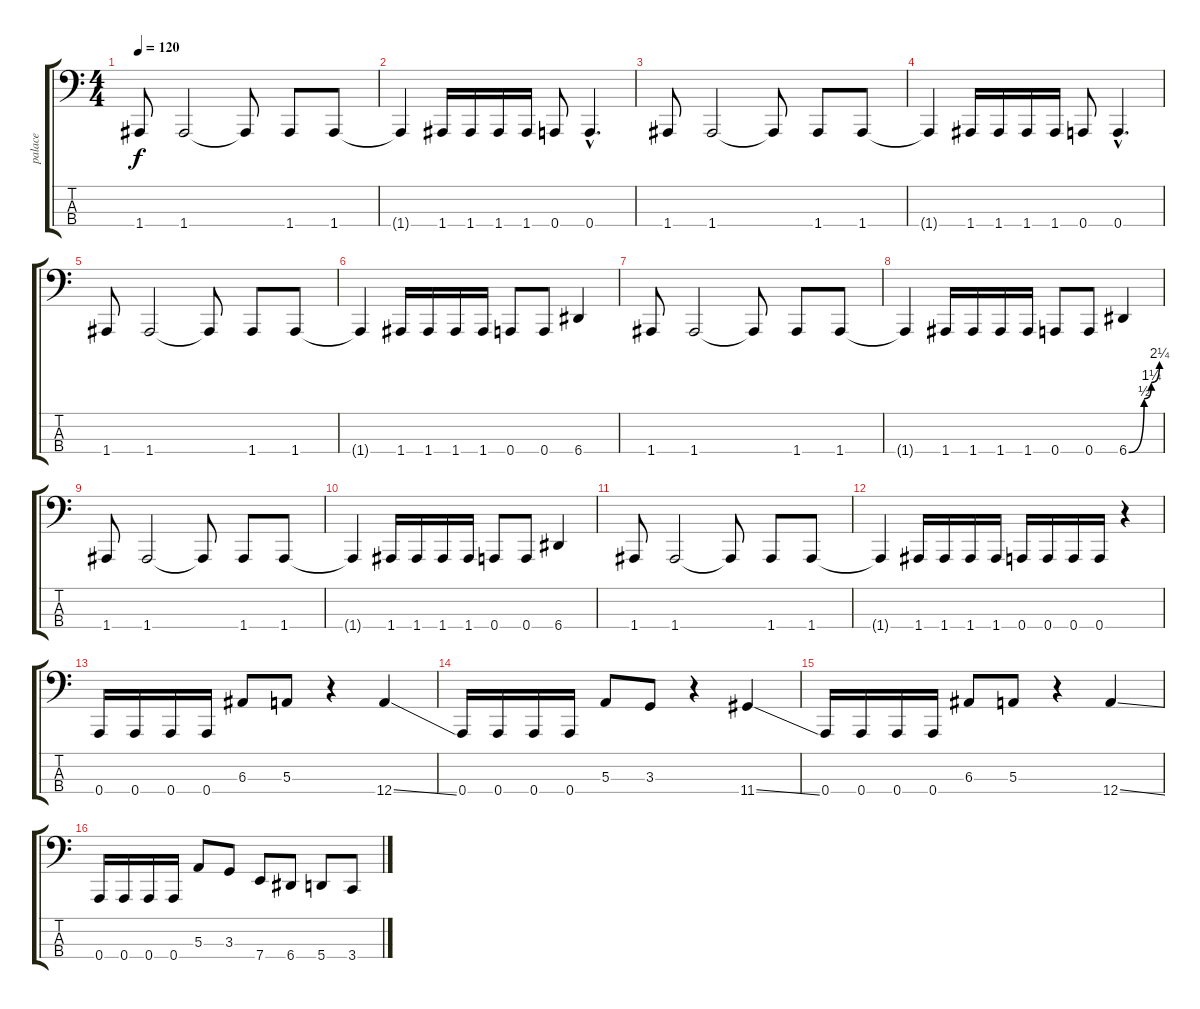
\track ("palace" "palace") {instrument electricbasspick}
\staff {score tabs}
\tuning (D2 A1 E1 A0) {hide}
\ts (4 4)
\tempo 120
\clef f4
\ks c
1.4.8{dy f} 1.4.2 1.4{t}.8 1.4.8 1.4.8 |
1.4{t}.4 1.4.16 1.4.16 1.4.16 1.4.16 0.4.8 0.4{hac}.4{d} |
1.4.8 1.4.2 1.4{t}.8 1.4.8 1.4.8 |
1.4{t}.4 1.4.16 1.4.16 1.4.16 1.4.16 0.4.8 0.4{hac}.4{d} |
1.4.8 1.4.2 1.4{t}.8 1.4.8 1.4.8 |
1.4{t}.4 1.4.16 1.4.16 1.4.16 1.4.16 0.4.8 0.4.8 6.4.4 |
1.4.8 1.4.2 1.4{t}.8 1.4.8 1.4.8 |
1.4{t}.4 1.4.16 1.4.16 1.4.16 1.4.16 0.4.8 0.4.8 6.4{be (custom 0 0 30 2 44 5 60 9)}.4 |
1.4.8 1.4.2 1.4{t}.8 1.4.8 1.4.8 |
1.4{t}.4 1.4.16 1.4.16 1.4.16 1.4.16 0.4.8 0.4.8 6.4.4 |
1.4.8 1.4.2 1.4{t}.8 1.4.8 1.4.8 |
1.4{t}.4 1.4.16 1.4.16 1.4.16 1.4.16 0.4.16 0.4.16 0.4.16 0.4.16 r.4 |
0.4.16 0.4.16 0.4.16 0.4.16 6.3.8 5.3.8 r.4 12.4{ss}.4 |
0.4.16 0.4.16 0.4.16 0.4.16 5.3.8 3.3.8 r.4 11.4{ss}.4 |
0.4.16 0.4.16 0.4.16 0.4.16 6.3.8 5.3.8 r.4 12.4{ss}.4 |
0.4.16 0.4.16 0.4.16 0.4.16 5.3.8 3.3.8 7.4.8 6.4.8 5.4.8 3.4{ss}.8
